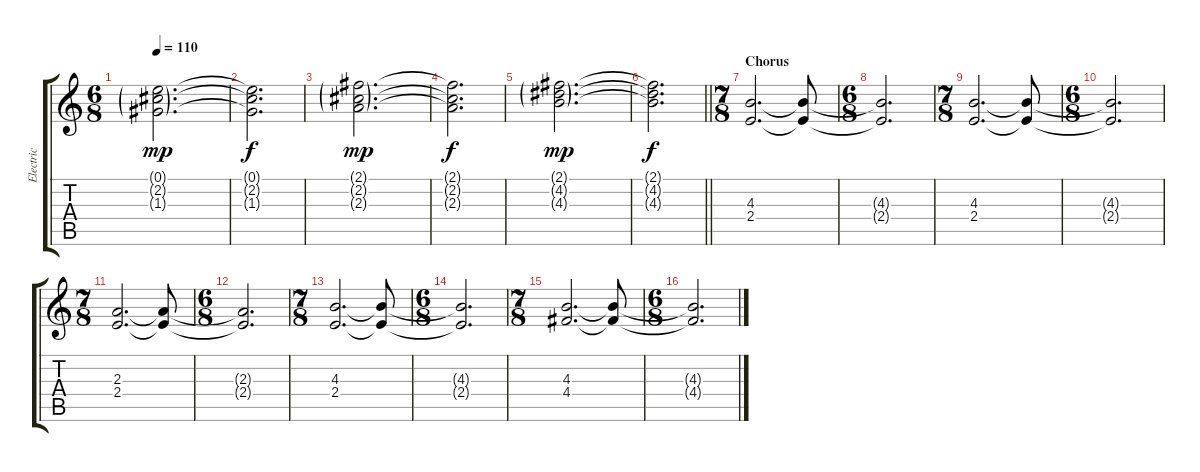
\track ("Electric" "Electric") {instrument overdrivenguitar}
\staff {score tabs}
\tuning (E4 B3 G3 D3 A2 E2) {hide}
\ts (6 8)
\tempo 110
\clef g2
\ks c
(0.1{g} 2.2{g} 1.3{g}).2{d dy mp} |
(0.1{t} 2.2{t} 1.3{t}).2{d dy f} |
(2.1{g} 2.2{g} 2.3{g}).2{d dy mp} |
(2.1{t} 2.2{t} 2.3{t}).2{d dy f} |
(2.1{g} 4.2{g} 4.3{g}).2{d dy mp} |
\barLineRight lightlight
(2.1{t} 4.2{t} 4.3{t}).2{d dy f} |
\ts (7 8)
\section ("" "Chorus")
(4.3 2.4).2{d} (4.3{t} 2.4{t}).8 |
\ts (6 8)
(4.3{t} 2.4{t}).2{d} |
\ts (7 8)
(4.3 2.4).2{d} (4.3{t} 2.4{t}).8 |
\ts (6 8)
(4.3{t} 2.4{t}).2{d} |
\ts (7 8)
(2.3 2.4).2{d} (2.3{t} 2.4{t}).8 |
\ts (6 8)
(2.3{t} 2.4{t}).2{d} |
\ts (7 8)
(4.3 2.4).2{d} (4.3{t} 2.4{t}).8 |
\ts (6 8)
(4.3{t} 2.4{t}).2{d} |
\ts (7 8)
(4.3 4.4).2{d} (4.3{t} 4.4{t}).8 |
\ts (6 8)
(4.3{t} 4.4{t}).2{d}
